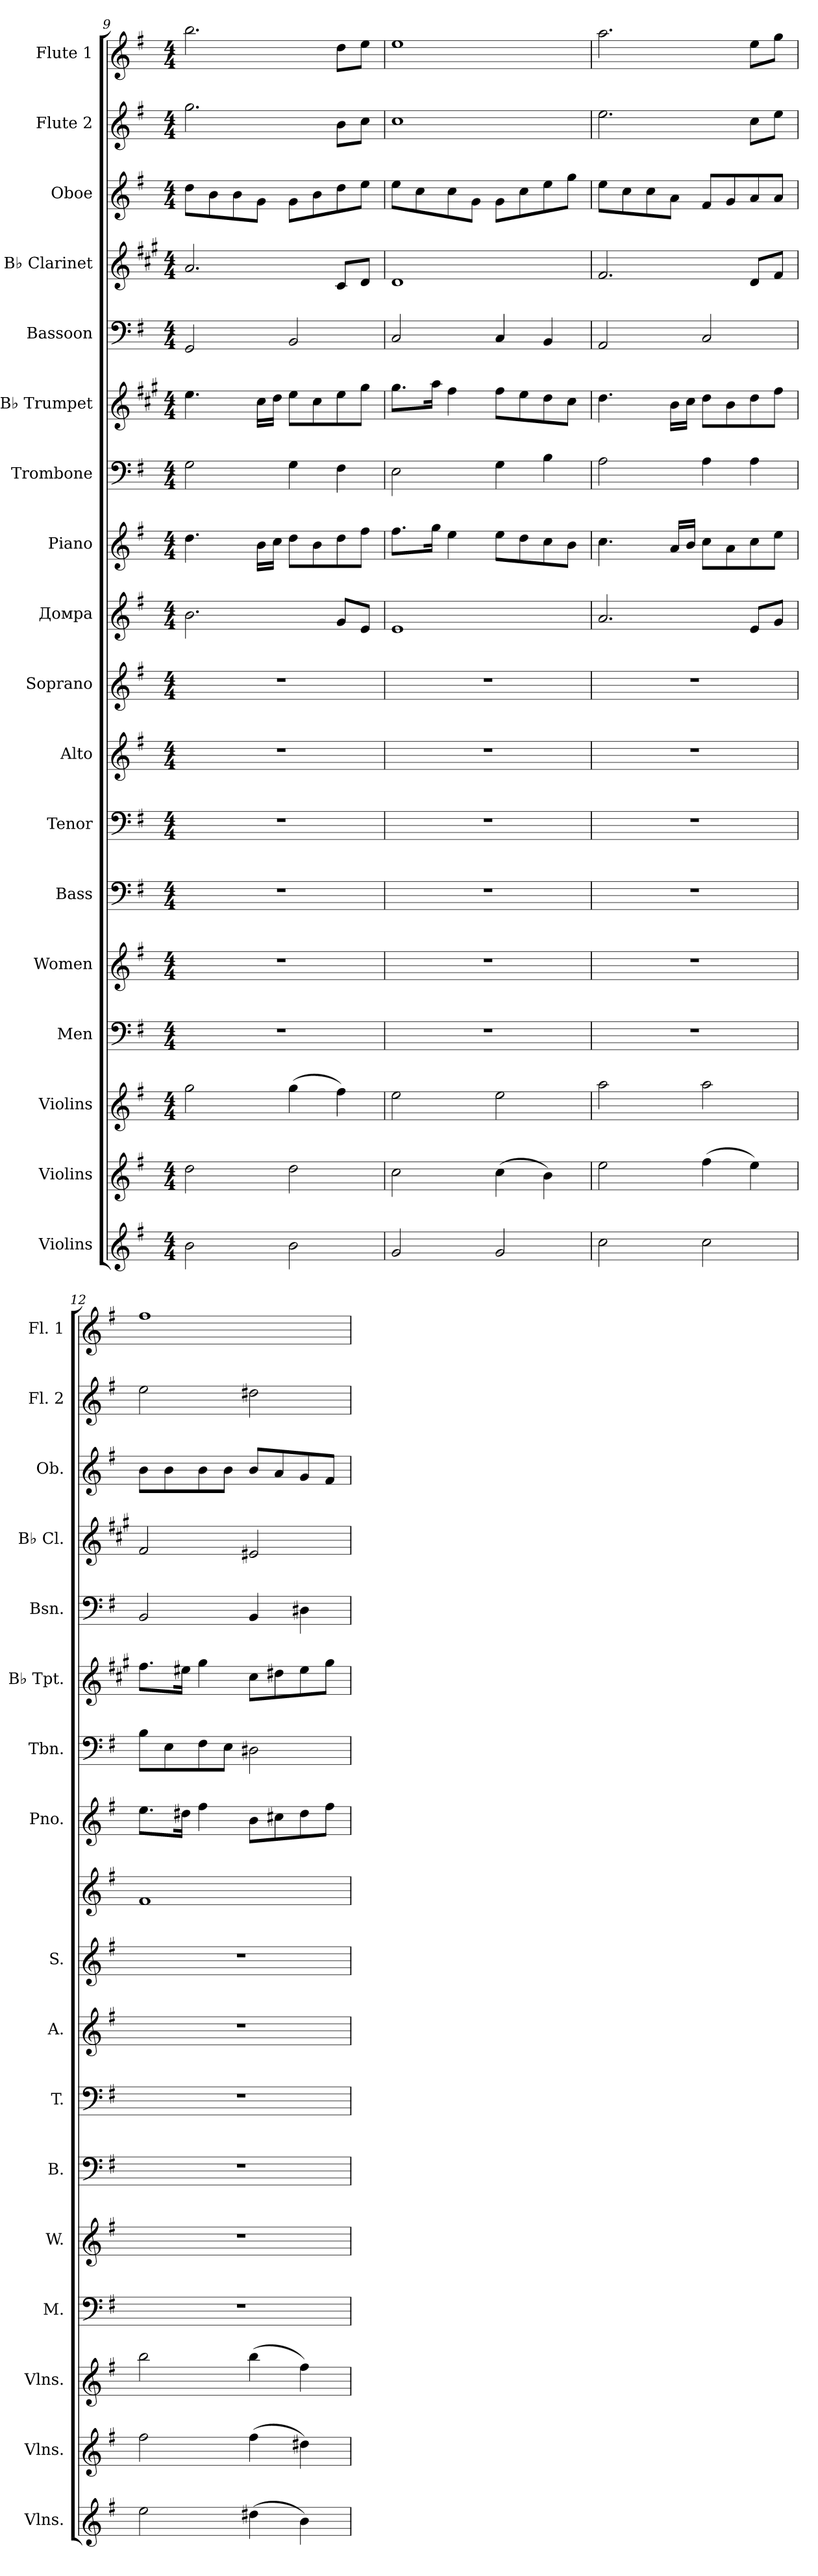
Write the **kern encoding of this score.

**kern	**kern	**kern	**kern	**kern	**kern	**kern	**kern	**kern	**kern	**kern	**kern	**kern	**kern	**kern	**kern	**kern	**kern
*part18	*part17	*part16	*part15	*part14	*part13	*part12	*part11	*part10	*part9	*part8	*part7	*part6	*part5	*part4	*part3	*part2	*part1
*staff18	*staff17	*staff16	*staff15	*staff14	*staff13	*staff12	*staff11	*staff10	*staff9	*staff8	*staff7	*staff6	*staff5	*staff4	*staff3	*staff2	*staff1
*I"Violins	*I"Violins	*I"Violins	*I"Men	*I"Women	*I"Bass	*I"Tenor	*I"Alto	*I"Soprano	*I"Домра	*I"Piano	*I"Trombone	*I"B♭ Trumpet	*I"Bassoon	*I"B♭ Clarinet	*I"Oboe	*I"Flute 2	*I"Flute 1
*I'Vlns.	*I'Vlns.	*I'Vlns.	*I'M.	*I'W.	*I'B.	*I'T.	*I'A.	*I'S.	*	*I'Pno.	*I'Tbn.	*I'B♭ Tpt.	*I'Bsn.	*I'B♭ Cl.	*I'Ob.	*I'Fl. 2	*I'Fl. 1
*clefG2	*clefG2	*clefG2	*clefF4	*clefG2	*clefF4	*clefF4	*clefG2	*clefG2	*clefG2	*clefG2	*clefF4	*clefG2	*clefF4	*clefG2	*clefG2	*clefG2	*clefG2
*	*	*	*	*	*	*	*	*	*	*	*	*ITrd1c2	*	*ITrd1c2	*	*	*
*k[f#]	*k[f#]	*k[f#]	*k[f#]	*k[f#]	*k[f#]	*k[f#]	*k[f#]	*k[f#]	*k[f#]	*k[f#]	*k[f#]	*k[f#]	*k[f#]	*k[f#]	*k[f#]	*k[f#]	*k[f#]
*M4/4	*M4/4	*M4/4	*M4/4	*M4/4	*M4/4	*M4/4	*M4/4	*M4/4	*M4/4	*M4/4	*M4/4	*M4/4	*M4/4	*M4/4	*M4/4	*M4/4	*M4/4
=9	=9	=9	=9	=9	=9	=9	=9	=9	=9	=9	=9	=9	=9	=9	=9	=9	=9
2b\	2dd\	2gg\	1r	1r	1r	1r	1r	1r	2.b\	4.dd\	2G\	4.dd\	2GG/	2.g/	8dd\L	2.gg\	2.bb\
.	.	.	.	.	.	.	.	.	.	.	.	.	.	.	8b\	.	.
.	.	.	.	.	.	.	.	.	.	.	.	.	.	.	8b\	.	.
.	.	.	.	.	.	.	.	.	.	16b\LL	.	16b\LL	.	.	8g\J	.	.
.	.	.	.	.	.	.	.	.	.	16cc\JJ	.	16cc\JJ	.	.	.	.	.
2b\	2dd\	(>4gg\	.	.	.	.	.	.	.	8dd\L	4G\	8dd\L	2BB/	.	8g\L	.	.
.	.	.	.	.	.	.	.	.	.	8b\	.	8b\	.	.	8b\	.	.
.	.	4ff#\)	.	.	.	.	.	.	8g/L	8dd\	4F#\	8dd\	.	8B/L	8dd\	8b\L	8dd\L
.	.	.	.	.	.	.	.	.	8e/J	8ff#\J	.	8ff#\J	.	8c/J	8ee\J	8cc\J	8ee\J
=10	=10	=10	=10	=10	=10	=10	=10	=10	=10	=10	=10	=10	=10	=10	=10	=10	=10
2g/	2cc\	2ee\	1r	1r	1r	1r	1r	1r	1e	8.ff#\L	2E\	8.ff#\L	2C/	1c	8ee\L	1cc	1ee
.	.	.	.	.	.	.	.	.	.	.	.	.	.	.	8cc\	.	.
.	.	.	.	.	.	.	.	.	.	16gg\Jk	.	16gg\Jk	.	.	.	.	.
.	.	.	.	.	.	.	.	.	.	4ee\	.	4ee\	.	.	8cc\	.	.
.	.	.	.	.	.	.	.	.	.	.	.	.	.	.	8g\J	.	.
2g/	(>4cc\	2ee\	.	.	.	.	.	.	.	8ee\L	4G\	8ee\L	4C/	.	8g\L	.	.
.	.	.	.	.	.	.	.	.	.	8dd\	.	8dd\	.	.	8cc\	.	.
.	4b\)	.	.	.	.	.	.	.	.	8cc\	4B\	8cc\	4BB/	.	8ee\	.	.
.	.	.	.	.	.	.	.	.	.	8b\J	.	8b\J	.	.	8gg\J	.	.
=11	=11	=11	=11	=11	=11	=11	=11	=11	=11	=11	=11	=11	=11	=11	=11	=11	=11
2cc\	2ee\	2aa\	1r	1r	1r	1r	1r	1r	2.a/	4.cc\	2A\	4.cc\	2AA/	2.e/	8ee\L	2.ee\	2.aa\
.	.	.	.	.	.	.	.	.	.	.	.	.	.	.	8cc\	.	.
.	.	.	.	.	.	.	.	.	.	.	.	.	.	.	8cc\	.	.
.	.	.	.	.	.	.	.	.	.	16a/LL	.	16a\LL	.	.	8a\J	.	.
.	.	.	.	.	.	.	.	.	.	16b/JJ	.	16b\JJ	.	.	.	.	.
2cc\	(>4ff#\	2aa\	.	.	.	.	.	.	.	8cc\L	4A\	8cc\L	2C/	.	8f#/L	.	.
.	.	.	.	.	.	.	.	.	.	8a\	.	8a\	.	.	8g/	.	.
.	4ee\)	.	.	.	.	.	.	.	8e/L	8cc\	4A\	8cc\	.	8c/L	8a/	8cc\L	8ee\L
.	.	.	.	.	.	.	.	.	8g/J	8ee\J	.	8ee\J	.	8e/J	8a/J	8ee\J	8gg\J
!!LO:PB:g=z
=12	=12	=12	=12	=12	=12	=12	=12	=12	=12	=12	=12	=12	=12	=12	=12	=12	=12
2ee\	2ff#\	2bb\	1r	1r	1r	1r	1r	1r	1f#	8.ee\L	8B\L	8.ee\L	2BB/	2e/	8b\L	2ee\	1ff#
.	.	.	.	.	.	.	.	.	.	.	8E\	.	.	.	8b\	.	.
.	.	.	.	.	.	.	.	.	.	16dd#X\Jk	.	16dd#X\Jk	.	.	.	.	.
.	.	.	.	.	.	.	.	.	.	4ff#\	8F#\	4ff#\	.	.	8b\	.	.
.	.	.	.	.	.	.	.	.	.	.	8E\J	.	.	.	8b\J	.	.
(>4dd#X\	(>4ff#\	(>4bb\	.	.	.	.	.	.	.	8b\L	2D#X\	8b\L	4BB/	2d#X/	8b/L	2dd#X\	.
.	.	.	.	.	.	.	.	.	.	8cc#X\	.	8cc#X\	.	.	8a/	.	.
4b\)	4dd#X\)	4ff#\)	.	.	.	.	.	.	.	8dd#\	.	8dd#\	4D#X\	.	8g/	.	.
.	.	.	.	.	.	.	.	.	.	8ff#\J	.	8ff#\J	.	.	8f#/J	.	.
=	=	=	=	=	=	=	=	=	=	=	=	=	=	=	=	=	=
*-	*-	*-	*-	*-	*-	*-	*-	*-	*-	*-	*-	*-	*-	*-	*-	*-	*-
